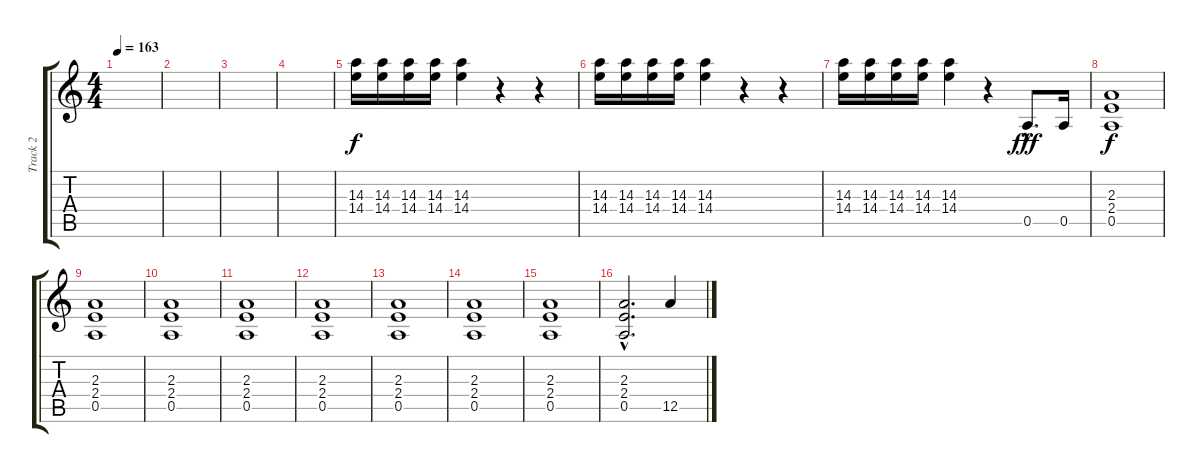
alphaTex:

\track ("Track 2" "Track 2") {instrument distortionguitar}
\staff {score tabs}
\tuning (E4 B3 G3 D3 A2 E2) {hide}
\ts (4 4)
\tempo 163
\clef g2
\ks c
|
|
|
|
(14.3 14.4).16 (14.3 14.4).16 (14.3 14.4).16 (14.3 14.4).16 (14.3 14.4).4 r.4 r.4 |
(14.3 14.4).16 (14.3 14.4).16 (14.3 14.4).16 (14.3 14.4).16 (14.3 14.4).4 r.4 r.4 |
(14.3 14.4).16 (14.3 14.4).16 (14.3 14.4).16 (14.3 14.4).16 (14.3 14.4).4 r.4 0.5{hac}.8{d dy fff} 0.5.16 |
(2.3 2.4 0.5).1{dy f} |
(2.3 2.4 0.5).1 |
(2.3 2.4 0.5).1 |
(2.3 2.4 0.5).1 |
(2.3 2.4 0.5).1 |
(2.3 2.4 0.5).1 |
(2.3 2.4 0.5).1 |
(2.3 2.4 0.5).1 |
(2.3{hac} 2.4{hac} 0.5{hac}).2{d} 12.5{ss}.4
